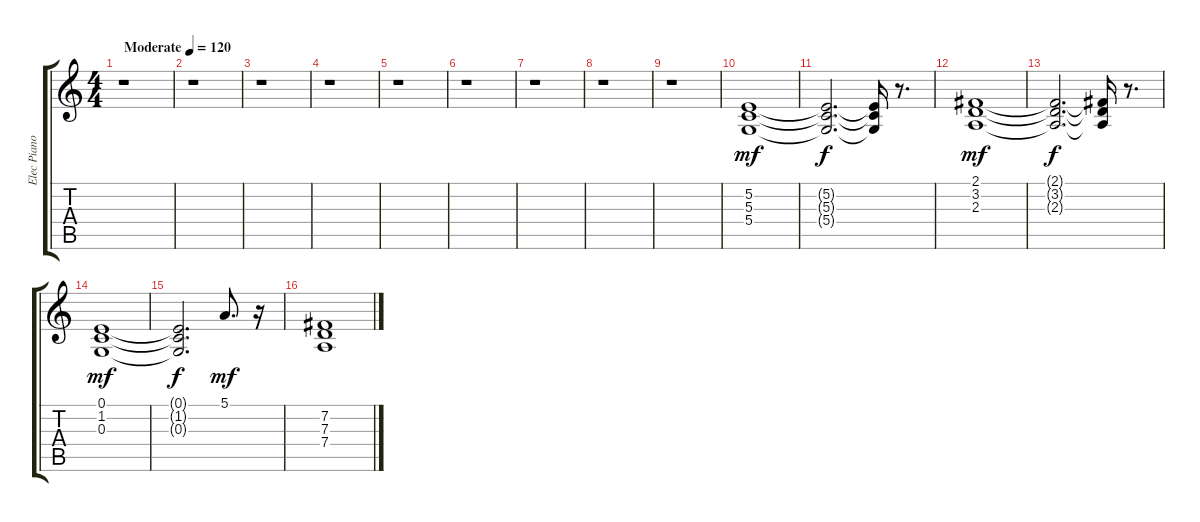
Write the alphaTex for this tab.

\track ("Elec Piano" "Elec Piano") {instrument electricgrandpiano}
\staff {score tabs}
\tuning (E4 B3 G3 D3 A2 E2) {hide}
\ts (4 4)
\tempo (120 "Moderate")
\clef g2
\ks c
r.1{dy mf instrument electricgrandpiano} |
r.1 |
r.1 |
r.1 |
r.1 |
r.1 |
r.1 |
r.1 |
r.1 |
(5.2 5.3 5.4).1 |
(5.2{t} 5.3{t} 5.4{t}).2{d dy f} (5.2{t} 5.3{t} 5.4{t}).16 r.8{d} |
(2.1 3.2 2.3).1{dy mf} |
(2.1{t} 3.2{t} 2.3{t}).2{d dy f} (2.1{t} 3.2{t} 2.3{t}).16 r.8{d} |
(0.1 1.2 0.3).1{dy mf} |
(0.1{t} 1.2{t} 0.3{t}).2{d dy f} 5.1.8{d dy mf} r.16 |
(7.2 7.3 7.4).1
